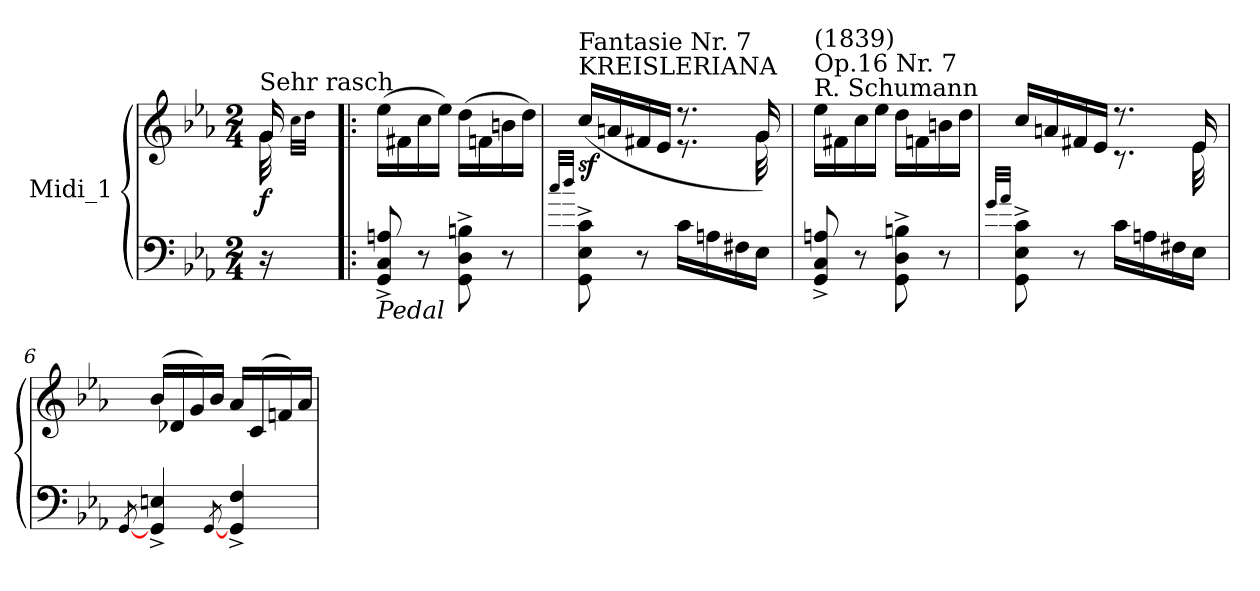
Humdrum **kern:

**kern	**kern	**dynam
*part1	*part1	*part1
*staff2	*staff1	*staff1/2
*I"Midi_1	*	*
*clefF4	*clefG2	*
*k[b-e-a-]	*k[b-e-a-]	*
*E-:	*E-:	*
*M2/4	*M2/4	*
=1	=1	=1
*	*^	*
!	!LO:TX:a:t=Sehr rasch	!	!
!	!	!	!LO:DY:b
16r	16g/	32g\	f
.	.	32qcc\LLL	.
.	.	32qdd\JJJ	.
.	.	32ryy	.
=2!|:	=2!|:	=2!|:	=2!|:
!LO:TX:b:i:t=Pedal	!	!	!
8GG/^ 8C/^ 8An/^	(>16ee-\LL	2ryy	.
.	16f#X\	.	.
8r	16cc\	.	.
.	16ee-\JJ)	.	.
8GG\^ 8D\^ 8Bn\^	(>16dd\LL	.	.
.	16fn\	.	.
8r	16bn\	.	.
.	16dd\JJ)	.	.
=3	=3	=3	=3
32qcc/LLL	.	.	.
32qdd/JJJ	.	.	.
!	!LO:TX:a:t=KREISLERIANA	!	!
!	!LO:TX:a:t=Fantasie Nr. 7	!	!
!	!	!	!LO:DY:b
8GG\^ 8E-\^ 8c\^	(16cc/LL	4ryy	sf
.	16an/	.	.
8r	16f#X/	.	.
.	16e-/JJ	.	.
16c\LL	8.r	8.r	.
16An\	.	.	.
16F#X\	.	.	.
16E-\JJ	16g/)	32g\	.
.	.	32ryy	.
=4	=4	=4	=4
!	!LO:TX:a:t=R. Schumann	!	!
!	!LO:TX:a:t=Op.16 Nr. 7	!	!
!	!LO:TX:a:t=(1839)	!	!
8GG/^ 8C/^ 8An/^	16ee-\LL	2ryy	.
.	16f#X\	.	.
8r	16cc\	.	.
.	16ee-\JJ	.	.
8GG\^ 8D\^ 8Bn\^	16dd\LL	.	.
.	16fn\	.	.
8r	16bn\	.	.
.	16dd\JJ	.	.
!!LO:LB:g=z	!!
=5	=5	=5	=5
32qg/LLL	.	.	.
32qa-i/JJJ	.	.	.
8GG\^ 8E-\^ 8c\^	16cc/LL	4ryy	.
.	16an/	.	.
8r	16f#X/	.	.
.	16e-/JJ	.	.
16c\LL	8.r	8.r	.
16An\	.	.	.
16F#X\	.	.	.
16E-\JJ	16e-/	32e-\	.
.	.	32ryy	.
=6	=6	=6	=6
[8qGG/	.	.	.
4GG/^ 4Eni/^	(16b-/LL	2ryy	.
.	16d-X/	.	.
.	16g/)	.	.
.	16b-/JJ	.	.
[8qGG/	.	.	.
4GG/^ 4F/^	16a-/LL	.	.
.	(16c/	.	.
.	16fni/)	.	.
.	16a-/JJ	.	.
*	*v	*v	*
=	=	=
*-	*-	*-
